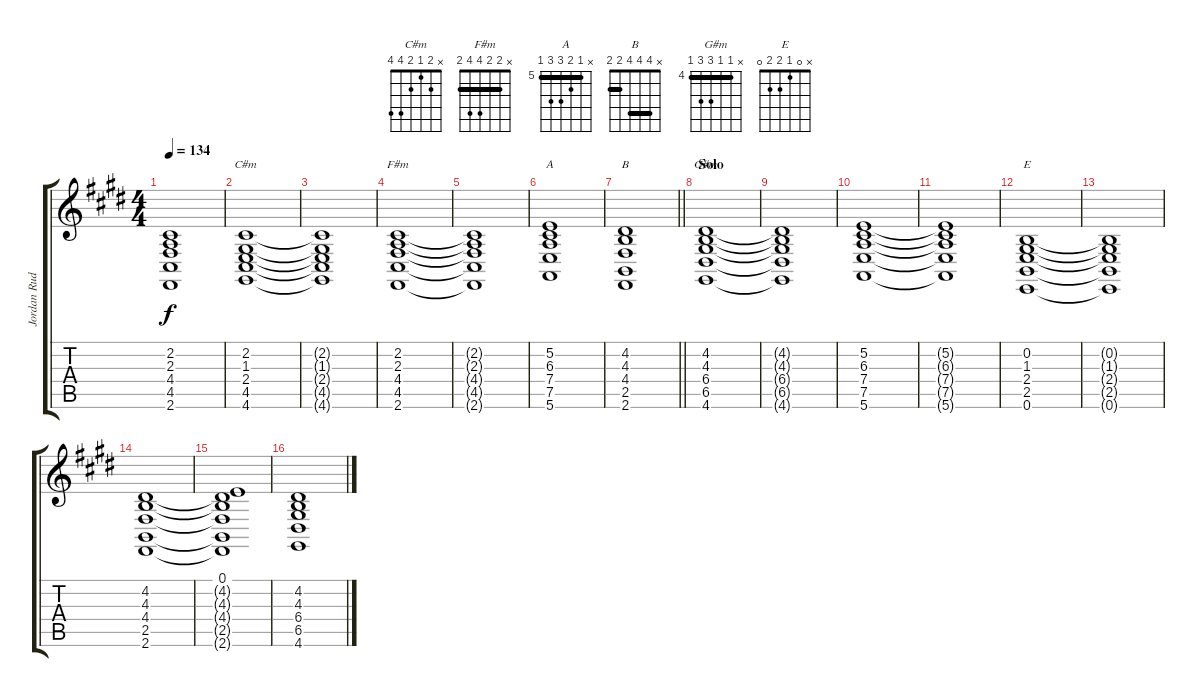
\track ("Jordan Rudess" "Jordan Rud") {instrument stringensemble1}
\staff {score tabs}
\tuning (E4 B3 G3 D3 A2 E2) {hide}
\chord ("C#m" x 2 1 2 4 4)
\chord ("F#m" x 2 2 4 4 2) {barre 2}
\chord ("A" x 5 6 7 7 5) {firstfret 5 barre 5}
\chord ("B" x 4 4 4 2 2) {barre (2 4)}
\chord ("G#m" x 4 4 6 6 4) {firstfret 4 barre 4}
\chord ("E" x 0 1 2 2 0)
\ts (4 4)
\tempo 134
\clef g2
\ks e
(2.2{t} 2.3{t} 4.4{t} 4.5{t} 2.6{t}).1{dy f} |
(2.2 1.3 2.4 4.5 4.6).1{ch "C#m"} |
(2.2{t} 1.3{t} 2.4{t} 4.5{t} 4.6{t}).1 |
(2.2 2.3 4.4 4.5 2.6).1{ch "F#m"} |
(2.2{t} 2.3{t} 4.4{t} 4.5{t} 2.6{t}).1 |
(5.2 6.3 7.4 7.5 5.6).1{ch "A"} |
\barLineRight lightlight
(4.2 4.3 4.4 2.5 2.6).1{ch "B"} |
\section ("" "Solo")
(4.2 4.3 6.4 6.5 4.6).1{ch "G#m"} |
(4.2{t} 4.3{t} 6.4{t} 6.5{t} 4.6{t}).1 |
(5.2 6.3 7.4 7.5 5.6).1 |
(5.2{t} 6.3{t} 7.4{t} 7.5{t} 5.6{t}).1 |
(0.2 1.3 2.4 2.5 0.6).1{ch "E"} |
(0.2{t} 1.3{t} 2.4{t} 2.5{t} 0.6{t}).1 |
(4.2 4.3 4.4 2.5 2.6).1 |
(0.1 4.2{t} 4.3{t} 4.4{t} 2.5{t} 2.6{t}).1 |
(4.2 4.3 6.4 6.5 4.6).1
